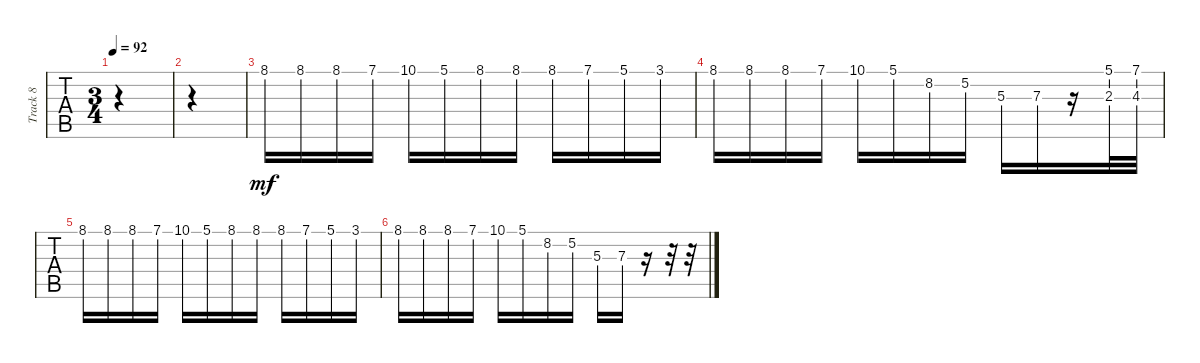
\track ("Track 8" "Track 8") {instrument flute}
\staff {tabs}
\tuning (E4 B3 G3 D3 A2 E2) {hide}
\ts (3 4)
\tempo 92
\clef g2
\ks c
|
|
8.1.16{dy mf} 8.1.16 8.1.16 7.1.16 10.1.16 5.1.16 8.1.16 8.1.16 8.1.16 7.1.16 5.1.16 3.1.16 |
8.1.16 8.1.16 8.1.16 7.1.16 10.1.16 5.1.16 8.2.16 5.2.16 5.3.16 7.3.16 r.16 (5.1 2.3).32 (7.1 4.3).32 |
8.1.16 8.1.16 8.1.16 7.1.16 10.1.16 5.1.16 8.1.16 8.1.16 8.1.16 7.1.16 5.1.16 3.1.16 |
8.1.16 8.1.16 8.1.16 7.1.16 10.1.16 5.1.16 8.2.16 5.2.16 5.3.16 7.3.16 r.16 r.32 r.32
